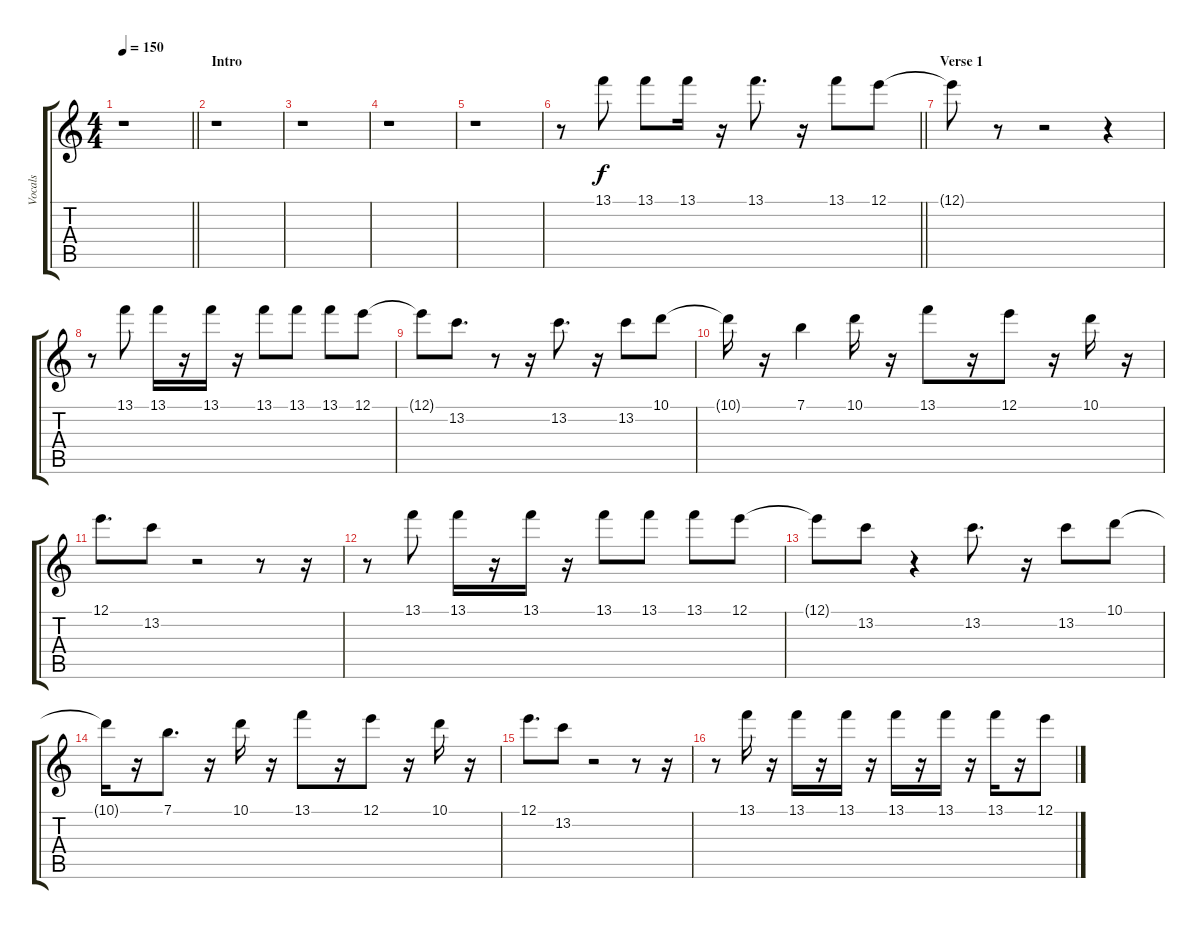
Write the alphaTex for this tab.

\track ("Vocals" "Vocals") {instrument acousticguitarnylon}
\staff {score tabs}
\tuning (E4 B3 G3 D3 A2 E2) {hide}
\ts (4 4)
\tempo 150
\clef g2
\barLineRight lightlight
\ks c
r.1{dy f instrument acousticguitarnylon} |
\section ("" "Intro")
r.1 |
r.1 |
r.1 |
r.1 |
\barLineRight lightlight
r.8 13.1.8 13.1.8 13.1.16 r.16 13.1.8{d} r.16 13.1.8 12.1.8 |
\section ("" "Verse 1")
12.1{t}.8 r.8 r.2 r.4 |
r.8 13.1.8 13.1.16 r.16 13.1.16 r.16 13.1.8 13.1.8 13.1.8 12.1.8 |
12.1{t}.8 13.2.8{d} r.8 r.16 13.2.8{d} r.16 13.2.8 10.1.8 |
10.1{t}.16 r.16 7.1.4 10.1.16 r.16 13.1.8 r.16 12.1.8 r.16 10.1.16 r.16 |
12.1.8{d} 13.2.8 r.2 r.8 r.16 |
r.8 13.1.8 13.1.16 r.16 13.1.16 r.16 13.1.8 13.1.8 13.1.8 12.1.8 |
12.1{t}.8 13.2.8 r.4 13.2.8{d} r.16 13.2.8 10.1.8 |
10.1{t}.16 r.16 7.1.8{d} r.16 10.1.16 r.16 13.1.8 r.16 12.1.8 r.16 10.1.16 r.16 |
12.1.8{d} 13.2.8 r.2 r.8 r.16 |
r.8 13.1.16 r.16 13.1.16 r.16 13.1.16 r.16 13.1.16 r.16 13.1.16 r.16 13.1.16 r.16 12.1.8
